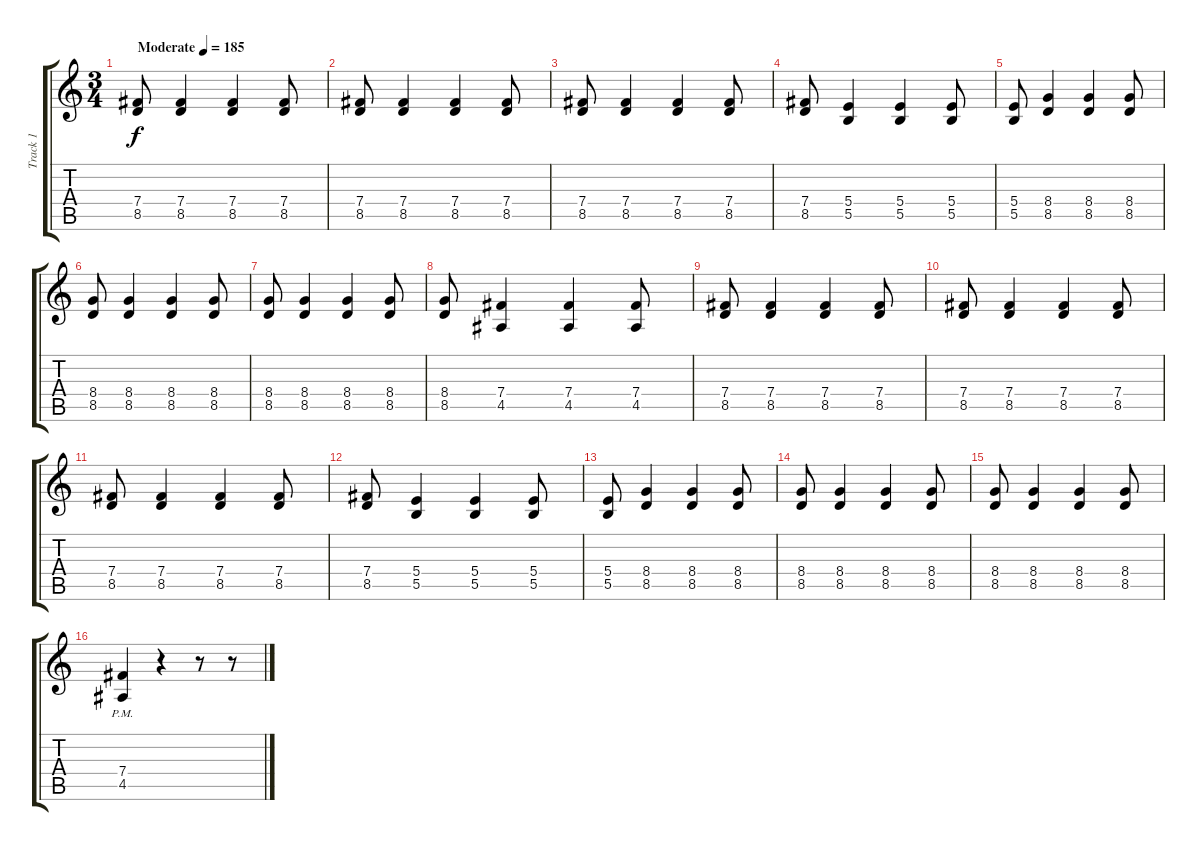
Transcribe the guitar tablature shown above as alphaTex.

\track ("Track 1" "Track 1") {instrument distortionguitar}
\staff {score tabs}
\tuning (Db4 Ab3 E3 B2 Gb2 B1) {hide}
\ts (3 4)
\tempo (185 "Moderate")
\clef g2
\ks c
(7.4 8.5).8{dy f instrument distortionguitar} (7.4 8.5).4 (7.4 8.5).4 (7.4 8.5).8 |
(7.4 8.5).8 (7.4 8.5).4 (7.4 8.5).4 (7.4 8.5).8 |
(7.4 8.5).8 (7.4 8.5).4 (7.4 8.5).4 (7.4 8.5).8 |
(7.4 8.5).8 (5.4 5.5).4 (5.4 5.5).4 (5.4 5.5).8 |
(5.4 5.5).8 (8.4 8.5).4 (8.4 8.5).4 (8.4 8.5).8 |
(8.4 8.5).8 (8.4 8.5).4 (8.4 8.5).4 (8.4 8.5).8 |
(8.4 8.5).8 (8.4 8.5).4 (8.4 8.5).4 (8.4 8.5).8 |
(8.4 8.5).8 (7.4 4.5).4 (7.4 4.5).4 (7.4 4.5).8 |
(7.4 8.5).8 (7.4 8.5).4 (7.4 8.5).4 (7.4 8.5).8 |
(7.4 8.5).8 (7.4 8.5).4 (7.4 8.5).4 (7.4 8.5).8 |
(7.4 8.5).8 (7.4 8.5).4 (7.4 8.5).4 (7.4 8.5).8 |
(7.4 8.5).8 (5.4 5.5).4 (5.4 5.5).4 (5.4 5.5).8 |
(5.4 5.5).8 (8.4 8.5).4 (8.4 8.5).4 (8.4 8.5).8 |
(8.4 8.5).8 (8.4 8.5).4 (8.4 8.5).4 (8.4 8.5).8 |
(8.4 8.5).8 (8.4 8.5).4 (8.4 8.5).4 (8.4 8.5).8 |
(7.4{pm} 4.5{pm}).4 r.4 r.8 r.8
